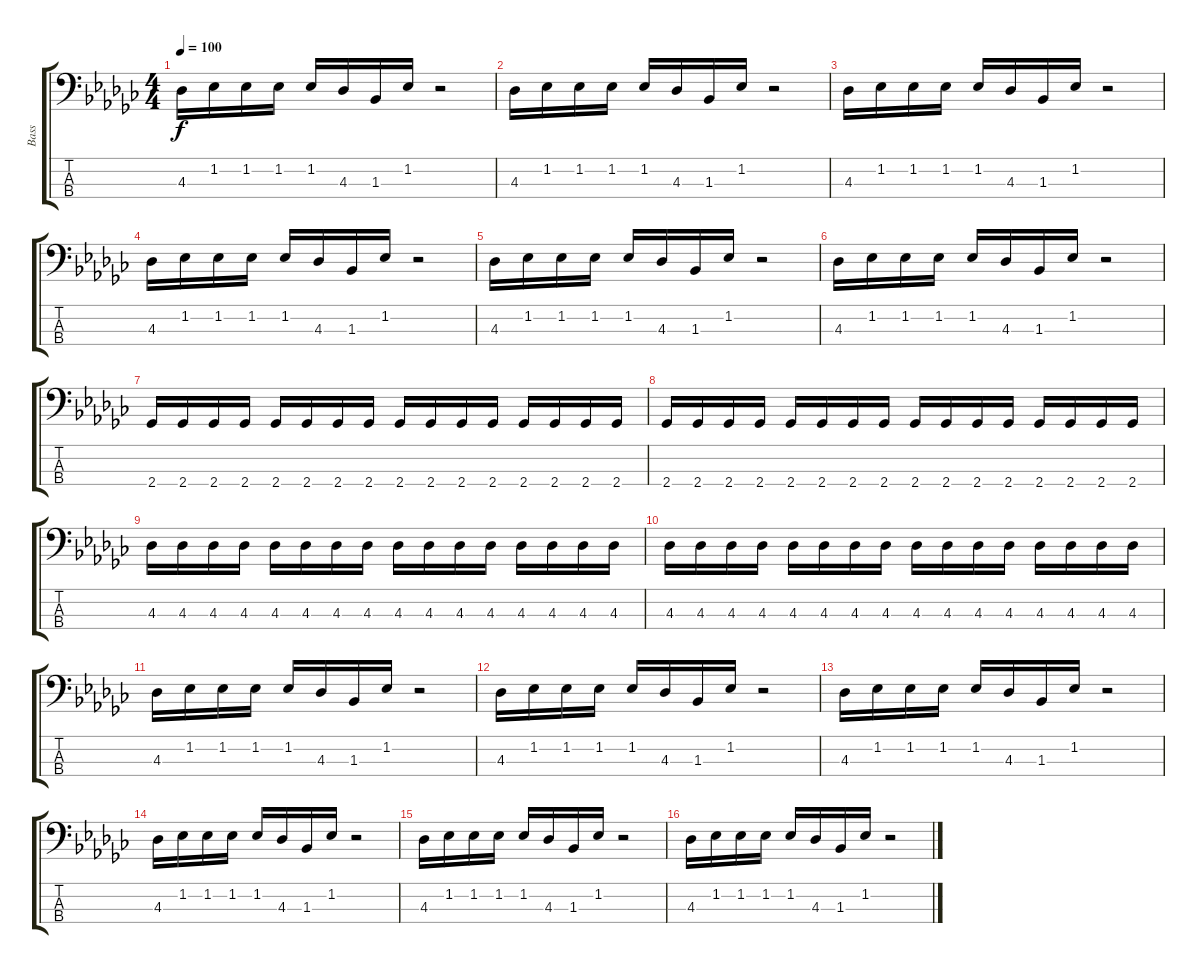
\track ("Bass" "Bass") {instrument synthbass1}
\staff {score tabs}
\tuning (G2 D2 A1 E1) {hide}
\ts (4 4)
\tempo 100
\clef f4
\ks gb
4.3.16{dy f} 1.2.16 1.2.16 1.2.16 1.2.16 4.3.16 1.3.16 1.2.16 r.2 |
4.3.16 1.2.16 1.2.16 1.2.16 1.2.16 4.3.16 1.3.16 1.2.16 r.2 |
4.3.16 1.2.16 1.2.16 1.2.16 1.2.16 4.3.16 1.3.16 1.2.16 r.2 |
4.3.16 1.2.16 1.2.16 1.2.16 1.2.16 4.3.16 1.3.16 1.2.16 r.2 |
4.3.16 1.2.16 1.2.16 1.2.16 1.2.16 4.3.16 1.3.16 1.2.16 r.2 |
4.3.16 1.2.16 1.2.16 1.2.16 1.2.16 4.3.16 1.3.16 1.2.16 r.2 |
2.4.16 2.4.16 2.4.16 2.4.16 2.4.16 2.4.16 2.4.16 2.4.16 2.4.16 2.4.16 2.4.16 2.4.16 2.4.16 2.4.16 2.4.16 2.4.16 |
2.4.16 2.4.16 2.4.16 2.4.16 2.4.16 2.4.16 2.4.16 2.4.16 2.4.16 2.4.16 2.4.16 2.4.16 2.4.16 2.4.16 2.4.16 2.4.16 |
4.3.16 4.3.16 4.3.16 4.3.16 4.3.16 4.3.16 4.3.16 4.3.16 4.3.16 4.3.16 4.3.16 4.3.16 4.3.16 4.3.16 4.3.16 4.3.16 |
4.3.16 4.3.16 4.3.16 4.3.16 4.3.16 4.3.16 4.3.16 4.3.16 4.3.16 4.3.16 4.3.16 4.3.16 4.3.16 4.3.16 4.3.16 4.3.16 |
4.3.16 1.2.16 1.2.16 1.2.16 1.2.16 4.3.16 1.3.16 1.2.16 r.2 |
4.3.16 1.2.16 1.2.16 1.2.16 1.2.16 4.3.16 1.3.16 1.2.16 r.2 |
4.3.16 1.2.16 1.2.16 1.2.16 1.2.16 4.3.16 1.3.16 1.2.16 r.2 |
4.3.16 1.2.16 1.2.16 1.2.16 1.2.16 4.3.16 1.3.16 1.2.16 r.2 |
4.3.16 1.2.16 1.2.16 1.2.16 1.2.16 4.3.16 1.3.16 1.2.16 r.2 |
4.3.16 1.2.16 1.2.16 1.2.16 1.2.16 4.3.16 1.3.16 1.2.16 r.2
